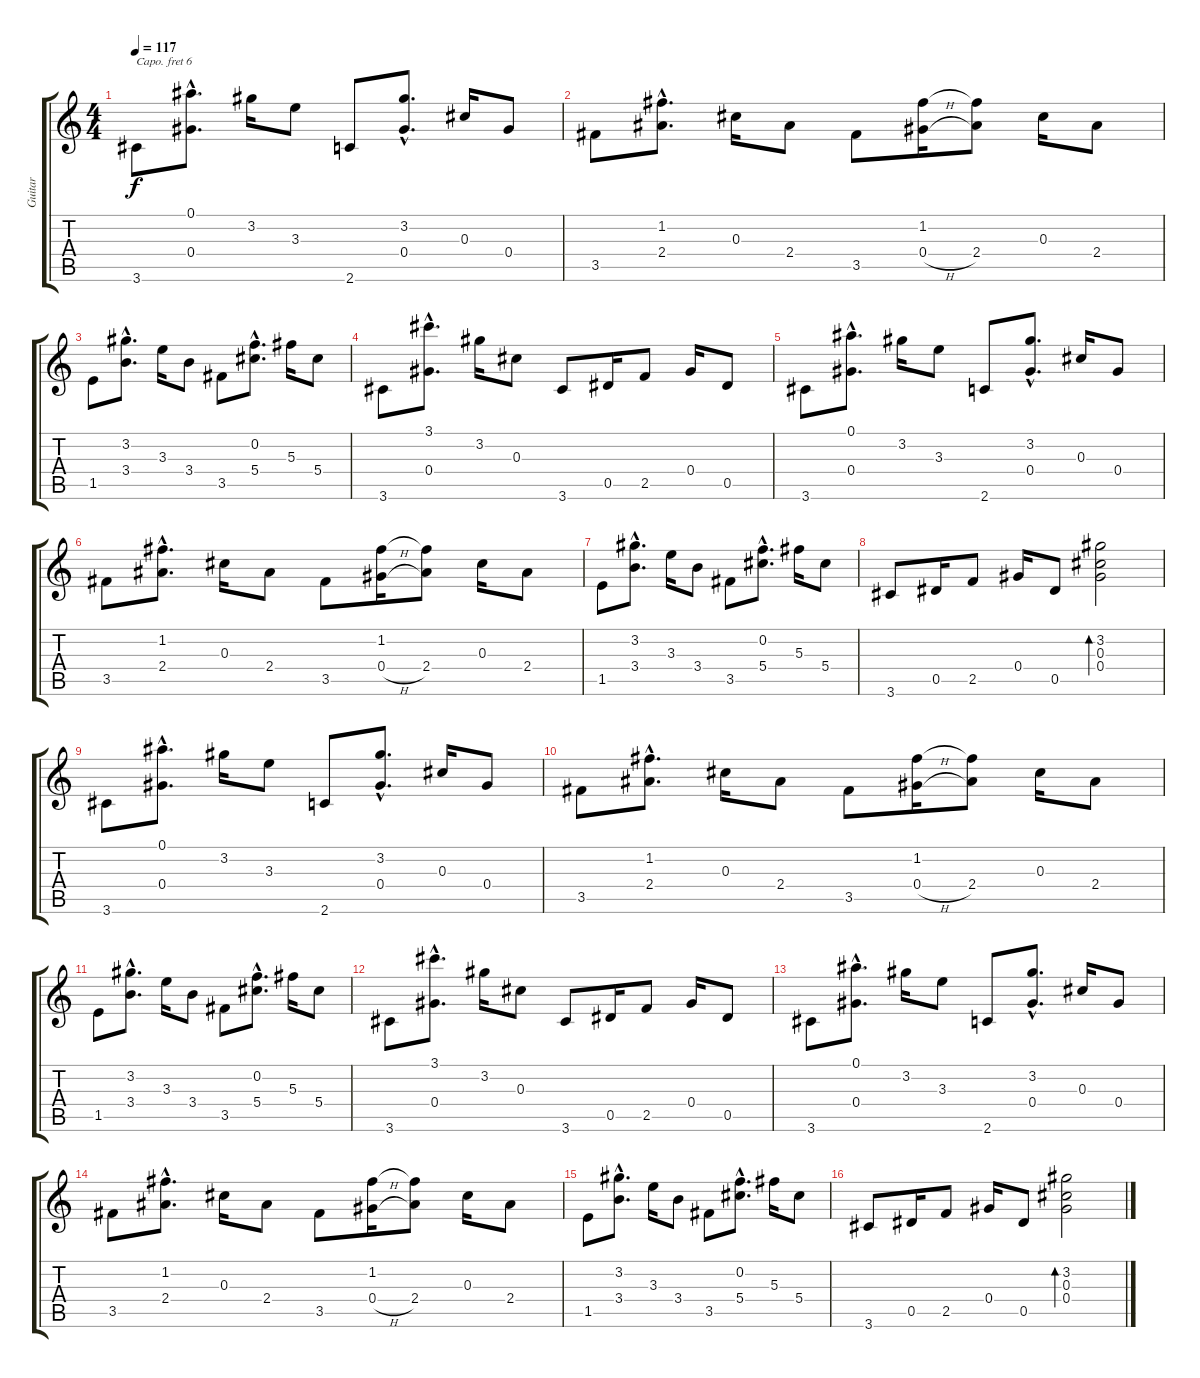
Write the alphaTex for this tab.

\track ("Guitar" "Guitar") {instrument acousticguitarsteel}
\staff {score tabs}
\capo 6
\tuning (E4 B3 G3 D3 A2 E2) {hide}
\ts (4 4)
\tempo 117
\clef g2
\ks c
3.6.8{dy f instrument acousticguitarsteel} (0.1{hac} 0.4{hac}).8{d} 3.2.16 3.3.8 2.6.8 (3.2{hac} 0.4{hac}).8{d} 0.3.16 0.4.8 |
3.5.8 (1.2{hac} 2.4{hac}).8{d} 0.3.16 2.4.8 3.5.8 (1.2 0.4{h}).16 (1.2{t} 2.4).8 0.3.16 2.4.8 |
1.5.8 (3.2{hac} 3.4{hac}).8{d} 3.3.16 3.4.8 3.5.8 (0.2{hac} 5.4{hac}).8{d} 5.3.16 5.4.8 |
3.6.8 (3.1{hac} 0.4{hac}).8{d} 3.2.16 0.3.8 3.6.8 0.5.16 2.5.8 0.4.16 0.5.8 |
3.6.8 (0.1{hac} 0.4{hac}).8{d} 3.2.16 3.3.8 2.6.8 (3.2{hac} 0.4{hac}).8{d} 0.3.16 0.4.8 |
3.5.8 (1.2{hac} 2.4{hac}).8{d} 0.3.16 2.4.8 3.5.8 (1.2 0.4{h}).16 (1.2{t} 2.4).8 0.3.16 2.4.8 |
1.5.8 (3.2{hac} 3.4{hac}).8{d} 3.3.16 3.4.8 3.5.8 (0.2{hac} 5.4{hac}).8{d} 5.3.16 5.4.8 |
3.6.8 0.5.16 2.5.8 0.4.16 0.5.8 (3.2 0.3 0.4).2{bd 120} |
3.6.8 (0.1{hac} 0.4{hac}).8{d} 3.2.16 3.3.8 2.6.8 (3.2{hac} 0.4{hac}).8{d} 0.3.16 0.4.8 |
3.5.8 (1.2{hac} 2.4{hac}).8{d} 0.3.16 2.4.8 3.5.8 (1.2 0.4{h}).16 (1.2{t} 2.4).8 0.3.16 2.4.8 |
1.5.8 (3.2{hac} 3.4{hac}).8{d} 3.3.16 3.4.8 3.5.8 (0.2{hac} 5.4{hac}).8{d} 5.3.16 5.4.8 |
3.6.8 (3.1{hac} 0.4{hac}).8{d} 3.2.16 0.3.8 3.6.8 0.5.16 2.5.8 0.4.16 0.5.8 |
3.6.8 (0.1{hac} 0.4{hac}).8{d} 3.2.16 3.3.8 2.6.8 (3.2{hac} 0.4{hac}).8{d} 0.3.16 0.4.8 |
3.5.8 (1.2{hac} 2.4{hac}).8{d} 0.3.16 2.4.8 3.5.8 (1.2 0.4{h}).16 (1.2{t} 2.4).8 0.3.16 2.4.8 |
1.5.8 (3.2{hac} 3.4{hac}).8{d} 3.3.16 3.4.8 3.5.8 (0.2{hac} 5.4{hac}).8{d} 5.3.16 5.4.8 |
3.6.8 0.5.16 2.5.8 0.4.16 0.5.8 (3.2 0.3 0.4).2{bd 120}
